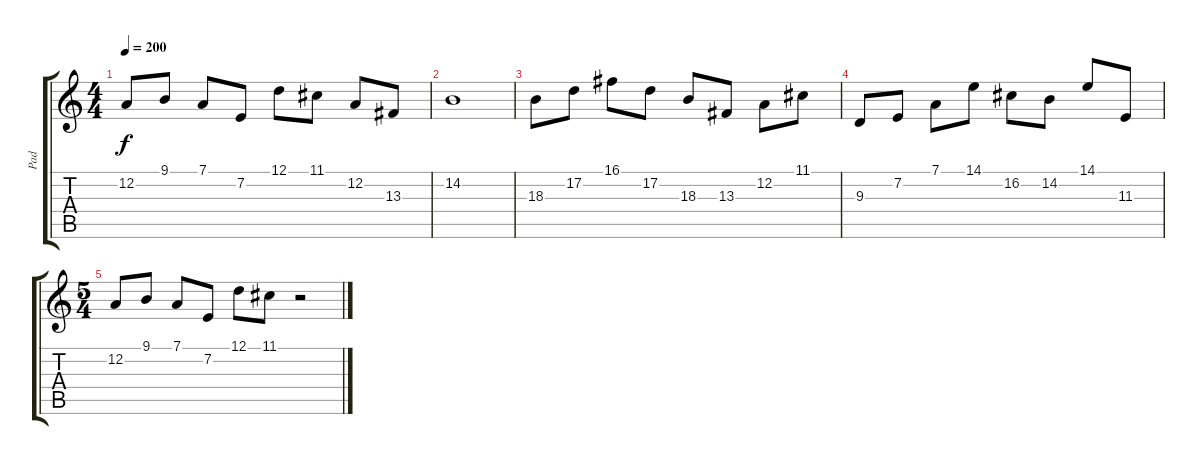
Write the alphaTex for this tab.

\track ("Pad" "Pad") {instrument pad1newage}
\staff {score tabs}
\tuning (D4 A3 F3 C3 G2 D2) {hide}
\ts (4 4)
\tempo 200
\clef g2
\ks c
12.2.8{dy f} 9.1.8 7.1.8 7.2.8 12.1.8 11.1.8 12.2.8 13.3.8 |
14.2.1 |
18.3.8 17.2.8 16.1.8 17.2.8 18.3.8 13.3.8 12.2.8 11.1.8 |
9.3.8 7.2.8 7.1.8 14.1.8 16.2.8 14.2.8 14.1.8 11.3.8 |
\ts (5 4)
12.2.8 9.1.8 7.1.8 7.2.8 12.1.8 11.1.8 r.2
